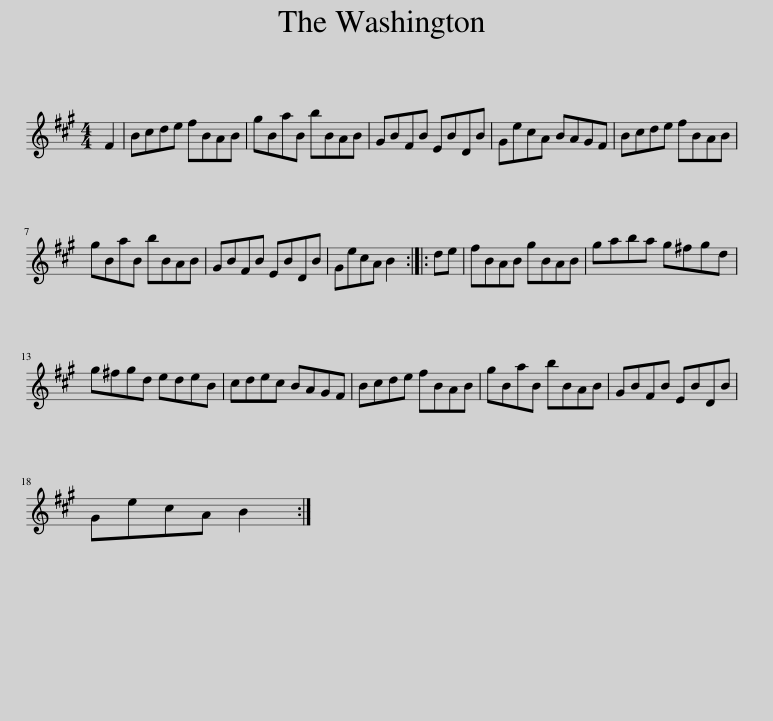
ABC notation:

X:1
L:1/8
M:4/4
I:linebreak $
K:A
V:1 treble
V:1
 F2 | Bcde fBAB | gBaB bBAB | GBFB EBDB | GecA BAGF | %5
 Bcde fBAB |$ gBaB bBAB | GBFB EBDB | GecA B2 :: de | %10
 fBAB gBAB | gaba g^fgd |$ g^fgd edeB | cdec BAGF | Bcde fBAB | %15
 gBaB bBAB | GBFB EBDB |$ GecA B2 :| %18
